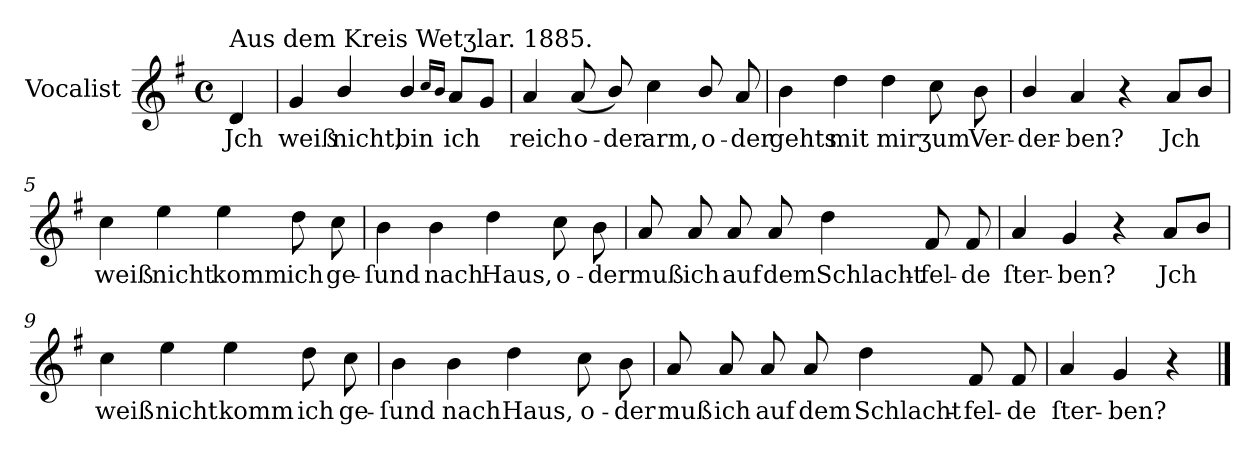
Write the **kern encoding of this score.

**kern	**text
*part1	*part1
*staff1	*staff1
*I"Vocalist	*
*k[f#]	*
*G:	*
*M4/4	*
*met(c)	*
=	=
!LO:TX:a:t=Aus dem Kreis Wetʒlar. 1885.	!
4d	Jch
=1	=1
4g	weiß
4b/	nicht,
4b/	bin
16qqccLL	.
16qqbJJ	.
8aL	ich
8gJ	.
=2	=2
4a	reich
(8a	o-
8b/)	-der
4cc	arm,
8b/	o-
8a	-der
=3	=3
4b	gehts
4dd	mit
4dd	mir
8cc	ʒum
8b	Ver-
=4	=4
4b/	-der-
4a	-ben?
4r	.
8aL	Jch
8bJ	.
=5	=5
4cc	weiß
4ee	nicht
4ee	komm
8dd	ich
8cc	ge-
=6	=6
4b	-ſund
4b	nach
4dd	Haus,
8cc	o-
8b	-der
=7	=7
8a	muß
8a	ich
8a	auf
8a	dem
4dd	Schlacht-
8f#	-fel-
8f#	-de
=8	=8
4a	ſter-
4g	-ben?
4r	.
8aL	Jch
8bJ	.
=9	=9
4cc	weiß
4ee	nicht
4ee	komm
8dd	ich
8cc	ge-
=10	=10
4b	-ſund
4b	nach
4dd	Haus,
8cc	o-
8b	-der
=11	=11
8a	muß
8a	ich
8a	auf
8a	dem
4dd	Schlacht-
8f#	-fel-
8f#	-de
=12	=12
4a	ſter-
4g	-ben?
4r	.
==	==
*-	*-
